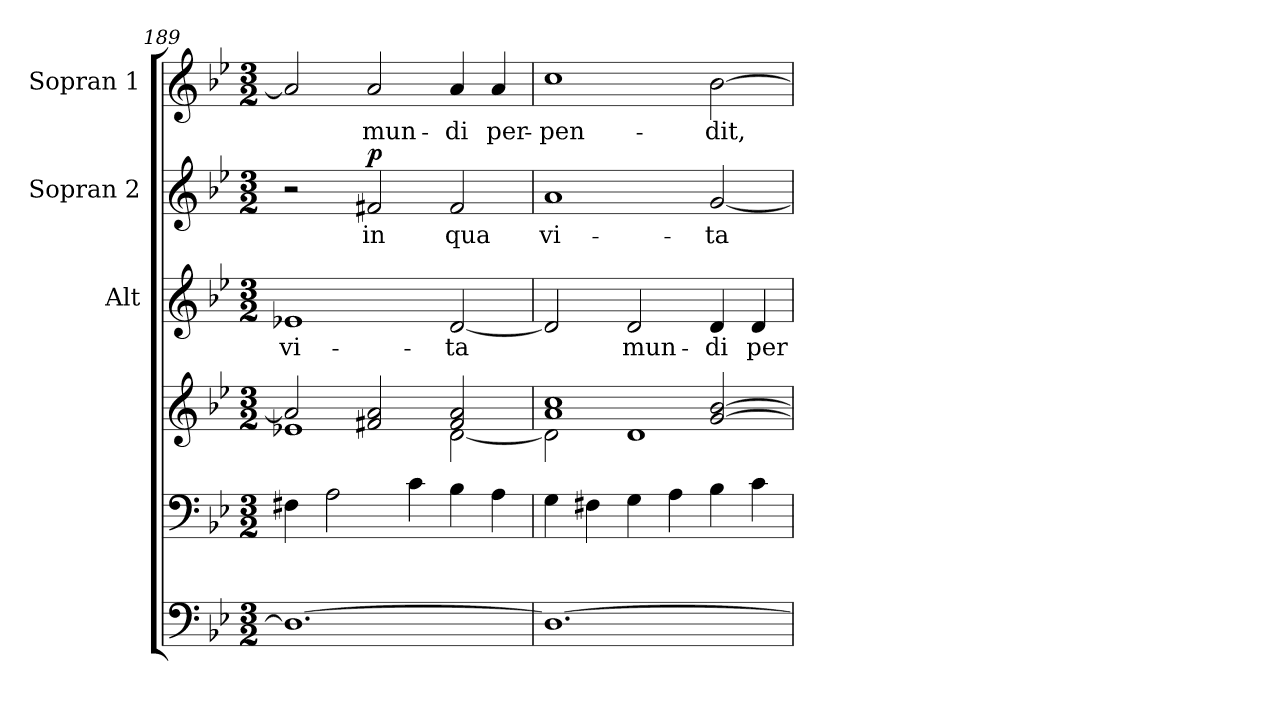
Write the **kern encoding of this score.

**kern	**kern	**kern	**kern	**text	**kern	**text	**dynam	**kern	**text
*part5	*part4	*part4	*part3	*part3	*part2	*part2	*part2	*part1	*part1
*staff6	*staff5	*staff4	*staff3	*staff3	*staff2	*staff2	*staff2	*staff1	*staff1
*	*	*	*I"Alt	*	*I"Sopran 2	*	*	*I"Sopran 1	*
*	*	*	*I'A.	*	*I'S. 2	*	*	*I'S. 1	*
!!LO:LB:g=z
*clefF4	*clefF4	*clefG2	*clefG2	*	*clefG2	*	*	*clefG2	*
*k[b-e-]	*k[b-e-]	*k[b-e-]	*k[b-e-]	*	*k[b-e-]	*	*	*k[b-e-]	*
*B-:	*B-:	*B-:	*B-:	*	*B-:	*	*	*B-:	*
*M3/2	*M3/2	*M3/2	*M3/2	*	*M3/2	*	*	*M3/2	*
=189	=189	=189	=189	=189	=189	=189	=189	=189	=189
*	*	*^	*	*	*	*	*	*	*
!	!	!	!	!	!LO:LY:b	!	!	!	!	!
1.D_	4F#X\	2a/]	1e-X	1e-X	vi-	2r	.	.	2a/]	.
.	2A\	.	.	.	.	.	.	.	.	.
!	!	!	!	!	!	!	!LO:LY:b	!LO:DY:a	!	!LO:LY:b
.	.	2f#X/ 2a/	.	.	.	2f#X/	in	p	2a/	mun-
.	4c\	.	.	.	.	.	.	.	.	.
!	!	!	!	!	!LO:LY:b	!	!LO:LY:b	!	!	!LO:LY:b
.	4B-\	2f#/ 2a/	[<2d\	[2d/	-ta	2f#/	qua	.	4a/	-di
!	!	!	!	!	!	!	!	!	!	!LO:LY:b
.	4A\	.	.	.	.	.	.	.	4a/	per-
=190	=190	=190	=190	=190	=190	=190	=190	=190	=190	=190
!	!	!	!	!	!	!	!LO:LY:b	!	!	!LO:LY:b
1.D_	4G\	1a 1cc	2d\]	2d/]	.	1a	vi-	.	1cc	-pen-
.	4F#X\	.	.	.	.	.	.	.	.	.
!	!	!	!	!	!LO:LY:b	!	!	!	!	!
.	4G\	.	1d	2d/	mun-	.	.	.	.	.
.	4A\	.	.	.	.	.	.	.	.	.
!	!	!	!	!	!LO:LY:b	!	!LO:LY:b	!	!	!LO:LY:b
.	4B-\	[>2g/ [>2b-/	.	4d/	-di	[2g/	-ta	.	[2b-\	-dit,
!	!	!	!	!	!LO:LY:b	!	!	!	!	!
.	4c\	.	.	4d/	per-	.	.	.	.	.
*	*	*v	*v	*	*	*	*	*	*	*
=	=	=	=	=	=	=	=	=	=
*-	*-	*-	*-	*-	*-	*-	*-	*-	*-
